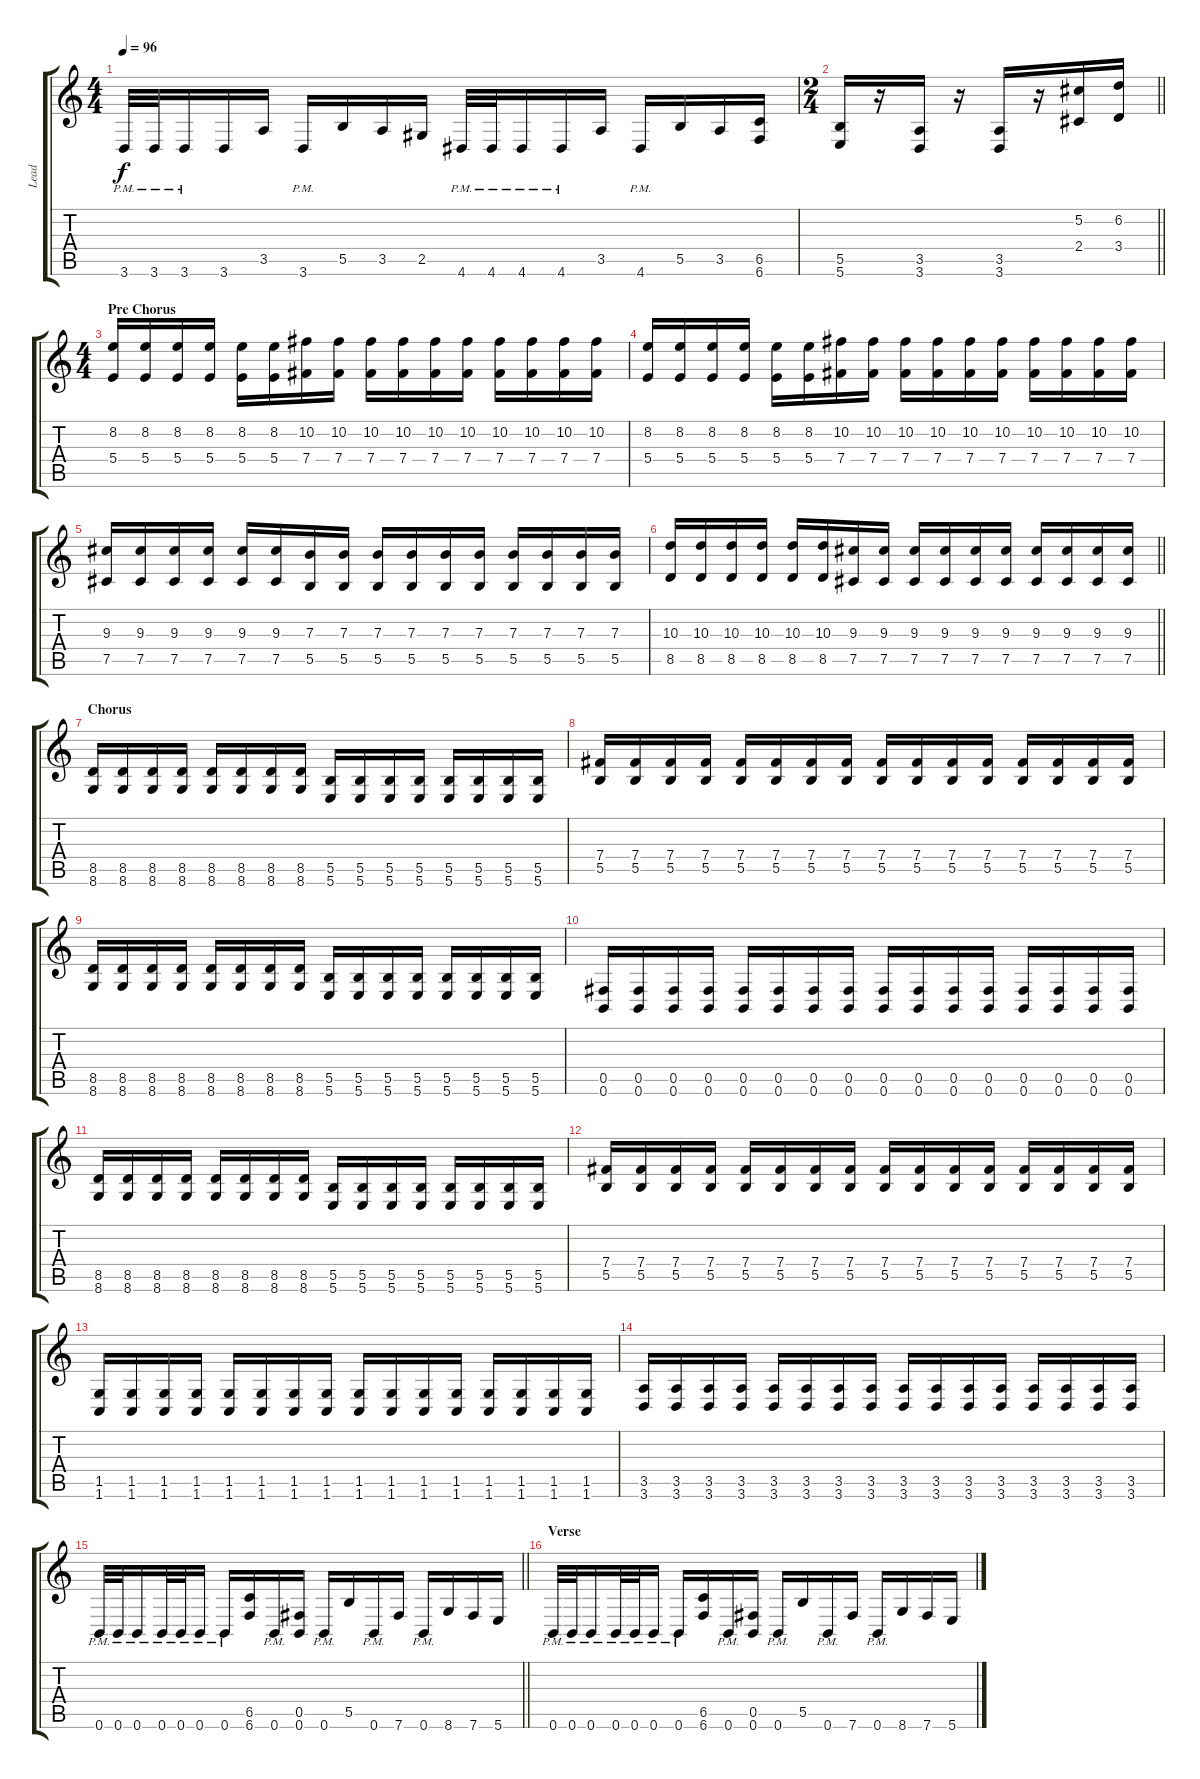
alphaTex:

\track ("Lead" "Lead") {instrument distortionguitar}
\staff {score tabs}
\tuning (Db4 Ab3 E3 B2 Gb2 B1) {hide}
\ts (4 4)
\tempo 96
\clef g2
\ks c
3.6{pm}.32{dy f} 3.6{pm}.32 3.6{pm}.16 3.6.16 3.5.16 3.6{pm}.16 5.5.16 3.5.16 2.5.16 4.6{pm}.32 4.6{pm}.32 4.6{pm}.16 4.6{pm}.16 3.5.16 4.6{pm}.16 5.5.16 3.5.16 (6.5 6.6).16 |
\ts (2 4)
\barLineRight lightlight
(5.5 5.6).16 r.16 (3.5 3.6).16 r.16 (3.5 3.6).16 r.16 (5.2 2.4).16 (6.2 3.4).16 |
\ts (4 4)
\section ("" "Pre Chorus")
(8.2 5.4).16 (8.2 5.4).16 (8.2 5.4).16 (8.2 5.4).16 (8.2 5.4).16 (8.2 5.4).16 (10.2 7.4).16 (10.2 7.4).16 (10.2 7.4).16 (10.2 7.4).16 (10.2 7.4).16 (10.2 7.4).16 (10.2 7.4).16 (10.2 7.4).16 (10.2 7.4).16 (10.2 7.4).16 |
(8.2 5.4).16 (8.2 5.4).16 (8.2 5.4).16 (8.2 5.4).16 (8.2 5.4).16 (8.2 5.4).16 (10.2 7.4).16 (10.2 7.4).16 (10.2 7.4).16 (10.2 7.4).16 (10.2 7.4).16 (10.2 7.4).16 (10.2 7.4).16 (10.2 7.4).16 (10.2 7.4).16 (10.2 7.4).16 |
(9.3 7.5).16 (9.3 7.5).16 (9.3 7.5).16 (9.3 7.5).16 (9.3 7.5).16 (9.3 7.5).16 (7.3 5.5).16 (7.3 5.5).16 (7.3 5.5).16 (7.3 5.5).16 (7.3 5.5).16 (7.3 5.5).16 (7.3 5.5).16 (7.3 5.5).16 (7.3 5.5).16 (7.3 5.5).16 |
\barLineRight lightlight
(10.3 8.5).16 (10.3 8.5).16 (10.3 8.5).16 (10.3 8.5).16 (10.3 8.5).16 (10.3 8.5).16 (9.3 7.5).16 (9.3 7.5).16 (9.3 7.5).16 (9.3 7.5).16 (9.3 7.5).16 (9.3 7.5).16 (9.3 7.5).16 (9.3 7.5).16 (9.3 7.5).16 (9.3 7.5).16 |
\section ("" "Chorus")
(8.5 8.6).16 (8.5 8.6).16 (8.5 8.6).16 (8.5 8.6).16 (8.5 8.6).16 (8.5 8.6).16 (8.5 8.6).16 (8.5 8.6).16 (5.5 5.6).16 (5.5 5.6).16 (5.5 5.6).16 (5.5 5.6).16 (5.5 5.6).16 (5.5 5.6).16 (5.5 5.6).16 (5.5 5.6).16 |
(7.4 5.5).16 (7.4 5.5).16 (7.4 5.5).16 (7.4 5.5).16 (7.4 5.5).16 (7.4 5.5).16 (7.4 5.5).16 (7.4 5.5).16 (7.4 5.5).16 (7.4 5.5).16 (7.4 5.5).16 (7.4 5.5).16 (7.4 5.5).16 (7.4 5.5).16 (7.4 5.5).16 (7.4 5.5).16 |
(8.5 8.6).16 (8.5 8.6).16 (8.5 8.6).16 (8.5 8.6).16 (8.5 8.6).16 (8.5 8.6).16 (8.5 8.6).16 (8.5 8.6).16 (5.5 5.6).16 (5.5 5.6).16 (5.5 5.6).16 (5.5 5.6).16 (5.5 5.6).16 (5.5 5.6).16 (5.5 5.6).16 (5.5 5.6).16 |
(0.5 0.6).16 (0.5 0.6).16 (0.5 0.6).16 (0.5 0.6).16 (0.5 0.6).16 (0.5 0.6).16 (0.5 0.6).16 (0.5 0.6).16 (0.5 0.6).16 (0.5 0.6).16 (0.5 0.6).16 (0.5 0.6).16 (0.5 0.6).16 (0.5 0.6).16 (0.5 0.6).16 (0.5 0.6).16 |
(8.5 8.6).16 (8.5 8.6).16 (8.5 8.6).16 (8.5 8.6).16 (8.5 8.6).16 (8.5 8.6).16 (8.5 8.6).16 (8.5 8.6).16 (5.5 5.6).16 (5.5 5.6).16 (5.5 5.6).16 (5.5 5.6).16 (5.5 5.6).16 (5.5 5.6).16 (5.5 5.6).16 (5.5 5.6).16 |
(7.4 5.5).16 (7.4 5.5).16 (7.4 5.5).16 (7.4 5.5).16 (7.4 5.5).16 (7.4 5.5).16 (7.4 5.5).16 (7.4 5.5).16 (7.4 5.5).16 (7.4 5.5).16 (7.4 5.5).16 (7.4 5.5).16 (7.4 5.5).16 (7.4 5.5).16 (7.4 5.5).16 (7.4 5.5).16 |
(1.5 1.6).16 (1.5 1.6).16 (1.5 1.6).16 (1.5 1.6).16 (1.5 1.6).16 (1.5 1.6).16 (1.5 1.6).16 (1.5 1.6).16 (1.5 1.6).16 (1.5 1.6).16 (1.5 1.6).16 (1.5 1.6).16 (1.5 1.6).16 (1.5 1.6).16 (1.5 1.6).16 (1.5 1.6).16 |
(3.5 3.6).16 (3.5 3.6).16 (3.5 3.6).16 (3.5 3.6).16 (3.5 3.6).16 (3.5 3.6).16 (3.5 3.6).16 (3.5 3.6).16 (3.5 3.6).16 (3.5 3.6).16 (3.5 3.6).16 (3.5 3.6).16 (3.5 3.6).16 (3.5 3.6).16 (3.5 3.6).16 (3.5 3.6).16 |
\barLineRight lightlight
0.6{pm}.32 0.6{pm}.32 0.6{pm}.16 0.6{pm}.32 0.6{pm}.32 0.6{pm}.16 0.6{pm}.16 (6.5 6.6).16 0.6{pm}.16 (0.5 0.6).16 0.6{pm}.16 5.5.16 0.6{pm}.16 7.6.16 0.6{pm}.16 8.6.16 7.6.16 5.6.16 |
\section ("" "Verse")
0.6{pm}.32 0.6{pm}.32 0.6{pm}.16 0.6{pm}.32 0.6{pm}.32 0.6{pm}.16 0.6{pm}.16 (6.5 6.6).16 0.6{pm}.16 (0.5 0.6).16 0.6{pm}.16 5.5.16 0.6{pm}.16 7.6.16 0.6{pm}.16 8.6.16 7.6.16 5.6.16
